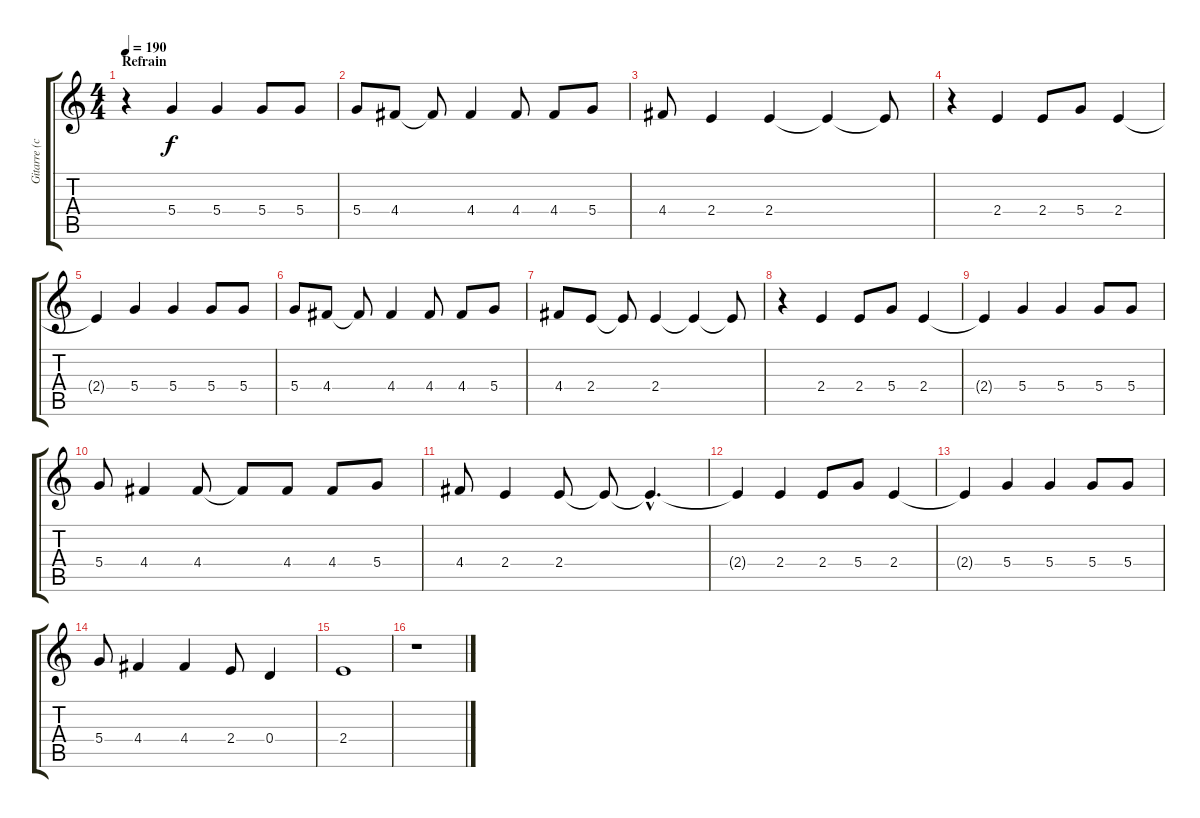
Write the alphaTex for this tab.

\track ("Gitarre (clean)" "Gitarre (c") {instrument electricguitarjazz}
\staff {score tabs}
\tuning (E4 B3 G3 D3 A2 E2) {hide}
\ts (4 4)
\section ("" "Refrain")
\tempo 190
\clef g2
\ks c
r.4{dy f} 5.4.4 5.4.4 5.4.8 5.4.8 |
5.4.8 4.4.8 4.4{t}.8 4.4.4 4.4.8 4.4.8 5.4.8 |
4.4.8 2.4.4 2.4.4 2.4{t}.4 2.4{t}.8 |
r.4 2.4.4 2.4.8 5.4.8 2.4.4 |
2.4{t}.4 5.4.4 5.4.4 5.4.8 5.4.8 |
5.4.8 4.4.8 4.4{t}.8 4.4.4 4.4.8 4.4.8 5.4.8 |
4.4.8 2.4.8 2.4{t}.8 2.4.4 2.4{t}.4 2.4{t}.8 |
r.4 2.4.4 2.4.8 5.4.8 2.4.4 |
2.4{t}.4 5.4.4 5.4.4 5.4.8 5.4.8 |
5.4.8 4.4.4 4.4.8 4.4{t}.8 4.4.8 4.4.8 5.4.8 |
4.4.8 2.4.4 2.4.8 2.4{t}.8 2.4{hac t}.4{d} |
2.4{t}.4 2.4.4 2.4.8 5.4.8 2.4.4 |
2.4{t}.4 5.4.4 5.4.4 5.4.8 5.4.8 |
5.4.8 4.4.4 4.4.4 2.4.8 0.4.4 |
2.4.1 |
r.1
